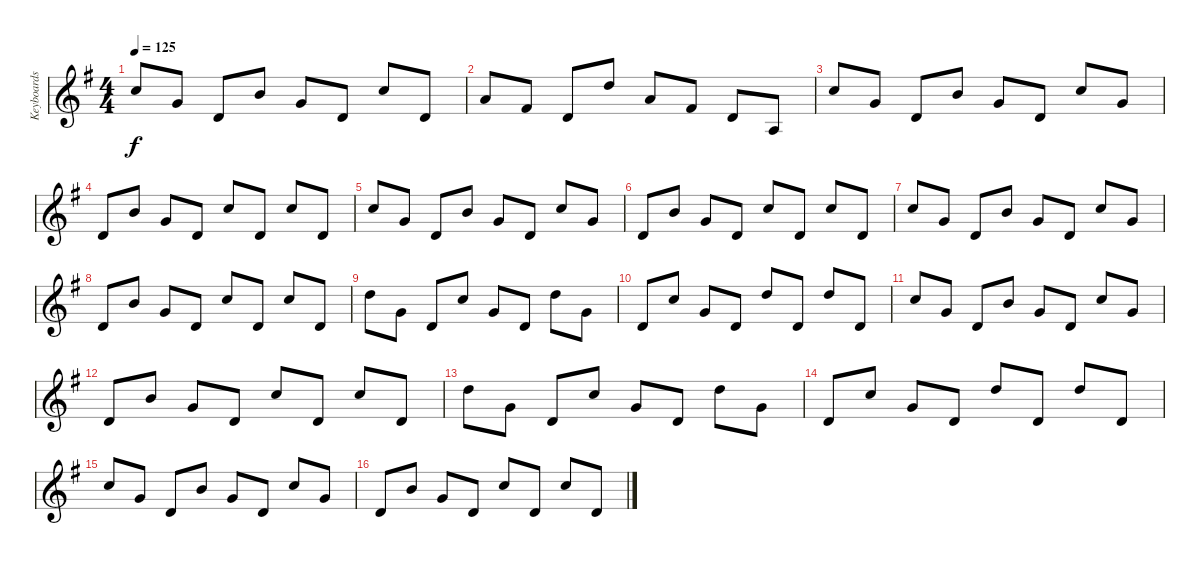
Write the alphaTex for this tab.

\track ("Keyboards" "Keyboards") {instrument pad1newage}
\staff {score}
\tuning (E4 B3 G3 D3 A2 E2) {hide}
\ts (4 4)
\tempo 125
\clef g2
\ks g
8.1.8{dy f} 8.2.8 7.3.8 7.1.8 8.2.8 7.3.8 8.1.8 7.3.8 |
10.2.8 11.3.8 12.4.8 10.1.8 10.2.8 11.3.8 12.4.8 12.5.8 |
8.1.8 8.2.8 7.3.8 7.1.8 8.2.8 7.3.8 8.1.8 8.2.8 |
7.3.8 7.1.8 8.2.8 7.3.8 8.1.8 7.3.8 8.1.8 7.3.8 |
8.1.8 8.2.8 7.3.8 7.1.8 8.2.8 7.3.8 8.1.8 8.2.8 |
7.3.8 7.1.8 8.2.8 7.3.8 8.1.8 7.3.8 8.1.8 7.3.8 |
8.1.8 8.2.8 7.3.8 7.1.8 8.2.8 7.3.8 8.1.8 8.2.8 |
7.3.8 7.1.8 8.2.8 7.3.8 8.1.8 7.3.8 8.1.8 7.3.8 |
10.1.8 8.2.8 7.3.8 8.1.8 8.2.8 7.3.8 10.1.8 8.2.8 |
7.3.8 8.1.8 8.2.8 7.3.8 10.1.8 7.3.8 10.1.8 7.3.8 |
8.1.8 8.2.8 7.3.8 7.1.8 8.2.8 7.3.8 8.1.8 8.2.8 |
7.3.8 7.1.8 8.2.8 7.3.8 8.1.8 7.3.8 8.1.8 7.3.8 |
10.1.8 8.2.8 7.3.8 8.1.8 8.2.8 7.3.8 10.1.8 8.2.8 |
7.3.8 8.1.8 8.2.8 7.3.8 10.1.8 7.3.8 10.1.8 7.3.8 |
8.1.8 8.2.8 7.3.8 7.1.8 8.2.8 7.3.8 8.1.8 8.2.8 |
7.3.8 7.1.8 8.2.8 7.3.8 8.1.8 7.3.8 8.1.8 7.3.8
